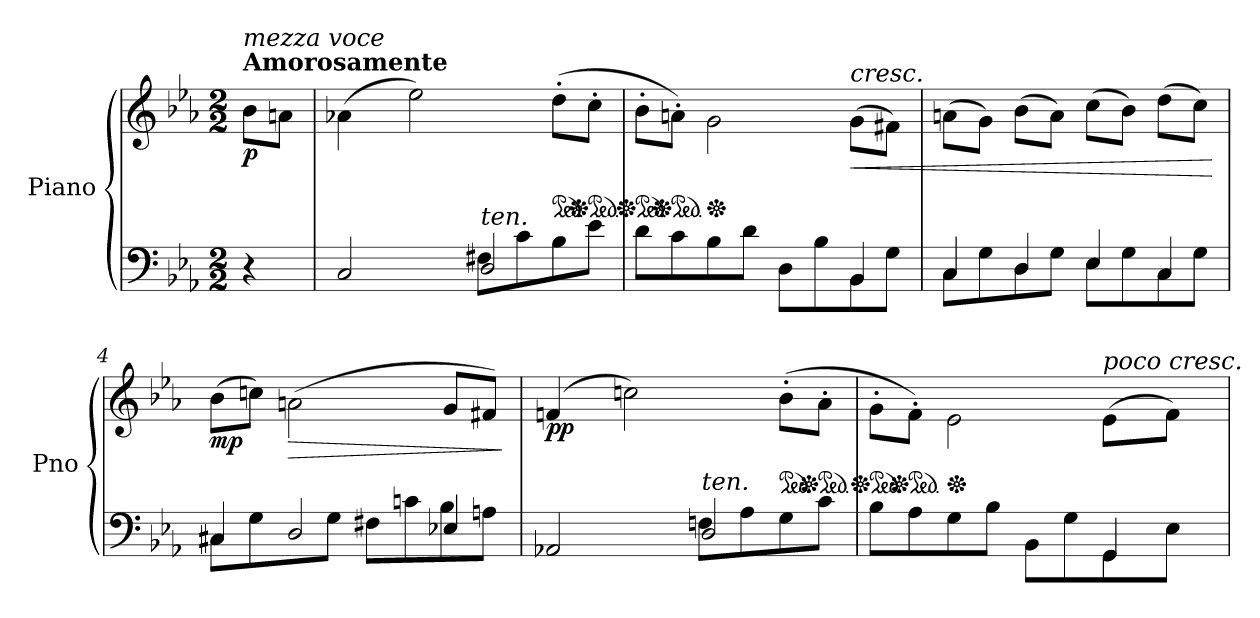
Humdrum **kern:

**kern	**kern	**dynam
*part1	*part1	*part1
*staff2	*staff1	*staff1/2
*I"Piano	*	*
*I'Pno	*	*
*clefF4	*clefG2	*
*k[b-e-a-]	*k[b-e-a-]	*
*M2/2	*M2/2	*
=	=	=
!	!LO:TX:a:B:t=Amorosamente	!
!	!LO:TX:a:i:t=mezza voce	!
!	!	!LO:DY:b
4r	8b-\L	p
.	8an\J	.
=1	=1	=1
*^	*	*
2C/	8C\Lyy	(4a-X\	.
.	8E-\	.	.
.	8A-X\	2ee-\)	.
.	8G\J	.	.
!LO:TX:a:i:t=ten.	!	!	!
2D/	8F#X\L	.	.
.	8c\	.	.
*	*	*ped	*
.	8B-\	(8dd'\L	.
*	*	*Xped	*
*	*	*ped	*
.	8e-\J	8cc'\J	.
=2	=2	=2	=2
*	*	*Xped	*
*	*	*ped	*
8d\L	2.ryy	8b-'\L	.
*	*	*Xped	*
*	*	*ped	*
8c\	.	8an'\J)	.
*	*	*Xped	*
8B-\	.	2g\	.
8d\J	.	.	.
8D\L	.	.	.
8B-\	.	.	.
!	!	!LO:TX:a:i:t=cresc.	!
!	!	!	!LO:HP:b
8BB-\	4BB-/	(8g\L	<
8G\J	.	8f#X\J)	.
=3	=3	=3	=3
4C/	8C\L	(8an\L	.
.	8G\	8g\J)	.
4D/	8D\	(8b-\L	.
.	8G\J	8a\J)	.
4E-/	8E-\L	(8cc\L	.
.	8G\	8b-\J)	.
4C/	8C\	(8dd\L	.
.	8G\J	8cc\J)	.
*v	*v	*	*
.	.	[
!!LO:LB:g=z
=4	=4	=4
*^	*	*
!	!	!	!LO:DY:b
4C#X/	8C#\L	(8b-\L	mp
.	8G\	8ccn\J)	.
!	!	!	!LO:HP:b
2D/	8D\yy	(2an\	>
.	8G\J	.	.
.	8F#X\L	.	.
.	8cn\	.	.
4E-X/	8B-\	8g/L	.
.	8An\J	8f#X/J)	.
*v	*v	*	*
.	.	]
=5	=5	=5
*^	*	*
!	!	!	!LO:DY:b
2AA-X/	8AA-\Lyy	(4fn/	pp
.	8E-\	.	.
.	8A-X\	2ccn\)	.
.	8G\J	.	.
!LO:TX:a:i:t=ten.	!	!	!
2D/	8Fn\L	.	.
.	8A-\	.	.
*	*	*ped	*
.	8G\	(8b-'\L	.
*	*	*Xped	*
*	*	*ped	*
.	8c\J	8a-'\J	.
=6	=6	=6	=6
*	*	*Xped	*
*	*	*ped	*
8B-\L	2.ryy	8g'\L	.
*	*	*Xped	*
*	*	*ped	*
8A-\	.	8f'\J)	.
*	*	*Xped	*
8G\	.	2e-\	.
8B-\J	.	.	.
8BB-\L	.	.	.
8G\	.	.	.
!	!	!LO:TX:a:i:t=poco cresc.	!
8GG\	4GG/	(8e-\L	.
8E-\J	.	8f\J)	.
*v	*v	*	*
=	=	=
*-	*-	*-
